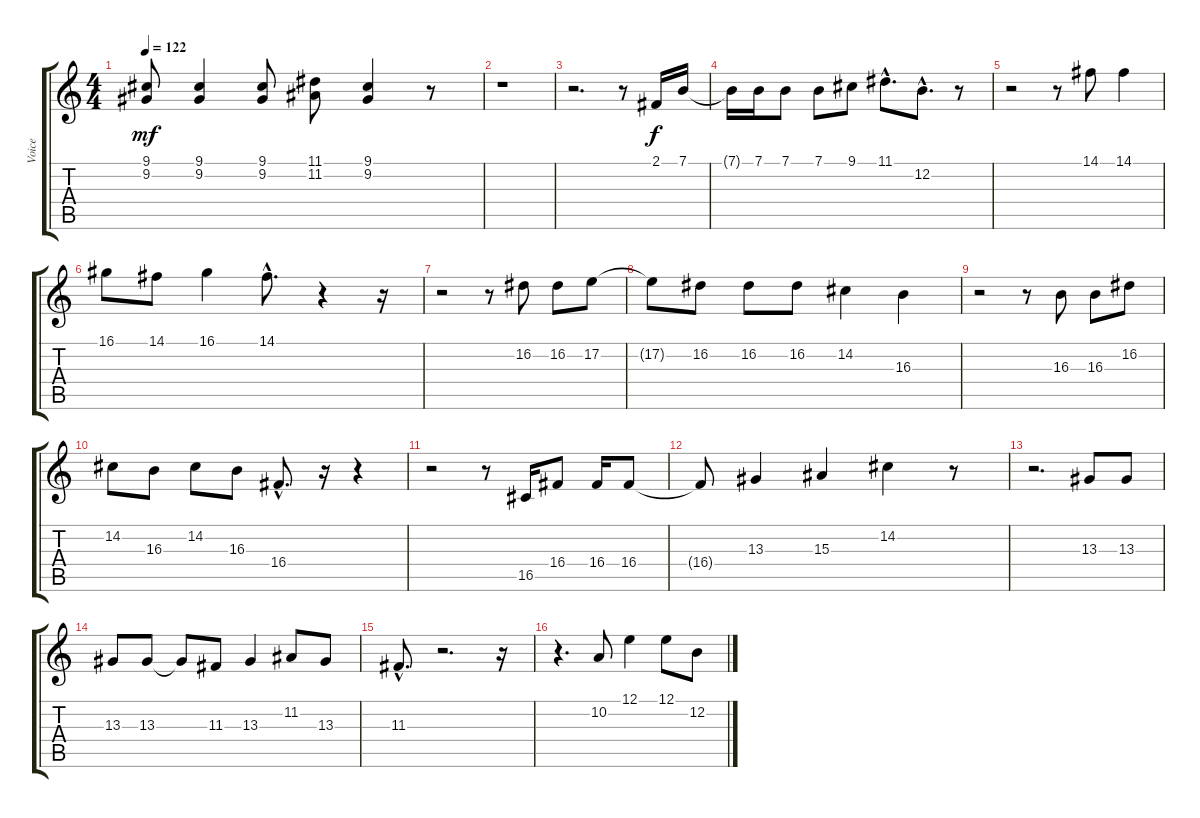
\track ("Voice" "Voice") {instrument synthvoice}
\staff {score tabs}
\tuning (E4 B3 G3 D3 A2 E2) {hide}
\ts (4 4)
\tempo 122
\clef g2
\ks c
(9.1 9.2).8{dy mf} (9.1 9.2).4 (9.1 9.2).8 (11.1 11.2).8 (9.1 9.2).4 r.8 |
r.1 |
r.2{d} r.8 2.1.16{dy f} 7.1.16 |
7.1{t}.16 7.1.16 7.1.8 7.1.8 9.1.8 11.1{hac}.8{d} 12.2{hac}.8{d} r.8 |
r.2 r.8 14.1.8 14.1.4 |
16.1.8 14.1.8 16.1.4 14.1{hac}.8{d} r.4 r.16 |
r.2 r.8 16.2.8 16.2.8 17.2.8 |
17.2{t}.8 16.2.8 16.2.8 16.2.8 14.2.4 16.3.4 |
r.2 r.8 16.3.8 16.3.8 16.2.8 |
14.2.8 16.3.8 14.2.8 16.3.8 16.4{hac}.8{d} r.16 r.4 |
r.2 r.8 16.5.16 16.4.8 16.4.16 16.4.8 |
16.4{t}.8 13.3.4 15.3.4 14.2.4 r.8 |
r.2{d} 13.3.8 13.3.8 |
13.3.8 13.3.8 13.3{t}.8 11.3.8 13.3.4 11.2.8 13.3.8 |
11.3{hac}.8{d} r.2{d} r.16 |
r.4{d} 10.2.8 12.1.4 12.1.8 12.2.8
